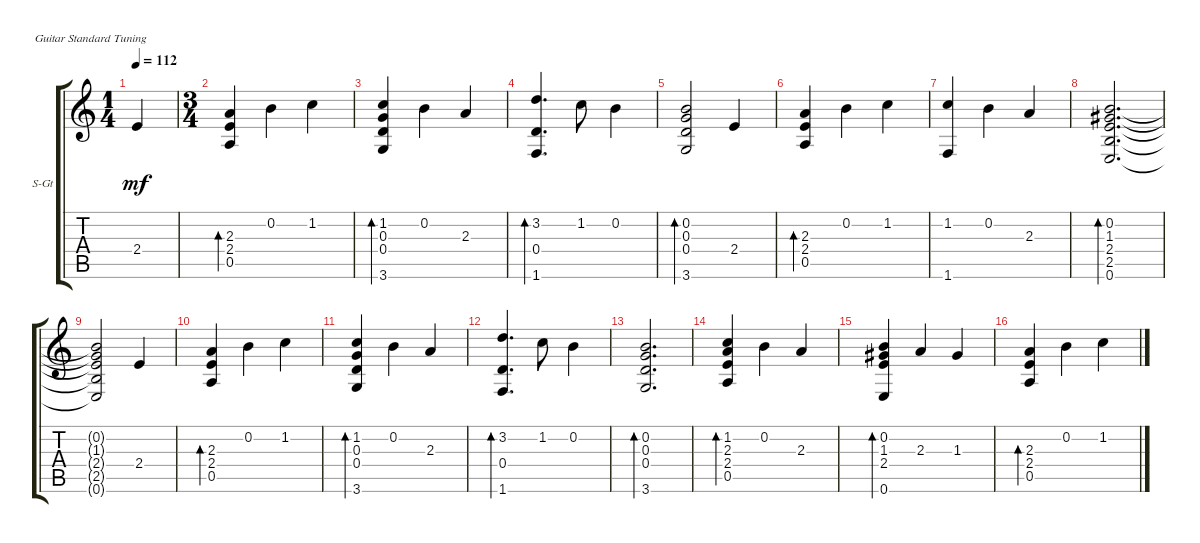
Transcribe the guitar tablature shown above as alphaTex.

\defaultSystemsLayout 4
\bracketExtendMode groupsimilarinstruments
\firstSystemTrackNameOrientation horizontal
\otherSystemsTrackNameOrientation horizontal
\track ("Steel Guitar" "S-Gt") {instrument acousticguitarsteel}
\staff {score tabs}
\tuning (E4 B3 G3 D3 A2 E2)
\ts (1 4)
\tempo 112
\clef g2
\ks c
2.4.4{dy mf instrument acousticguitarsteel} |
\ts (3 4)
(0.5 2.4 2.3).4{bd 169} 0.2.4 1.2.4 |
(3.6 0.4 0.3 1.2).4{bd 168} 0.2.4 2.3.4 |
(1.6 0.4 3.2).4{d bd 168} 1.2.8 0.2.4 |
(3.6 0.4 0.2 0.3).2{bd 168} 2.4.4 |
(0.5 2.4 2.3).4{bd 169} 0.2.4 1.2.4 |
(1.2 1.6).4 0.2.4 2.3.4 |
(0.6 2.5 2.4 1.3 0.2).2{d bd 168} |
(0.6{t} 2.5{t} 2.4{t} 1.3{t} 0.2{t}).2 2.4.4 |
(0.5 2.4 2.3).4{bd 169} 0.2.4 1.2.4 |
(3.6 0.4 0.3 1.2).4{bd 168} 0.2.4 2.3.4 |
(1.6 0.4 3.2).4{d bd 168} 1.2.8 0.2.4 |
(3.6 0.4 0.2 0.3).2{d bd 168} |
(0.5 2.4 2.3 1.2).4{bd 168} 0.2.4 2.3.4 |
(0.6 2.4 1.3 0.2).4{bd 168} 2.3.4 1.3.4 |
(0.5 2.4 2.3).4{bd 168} 0.2.4 1.2.4
